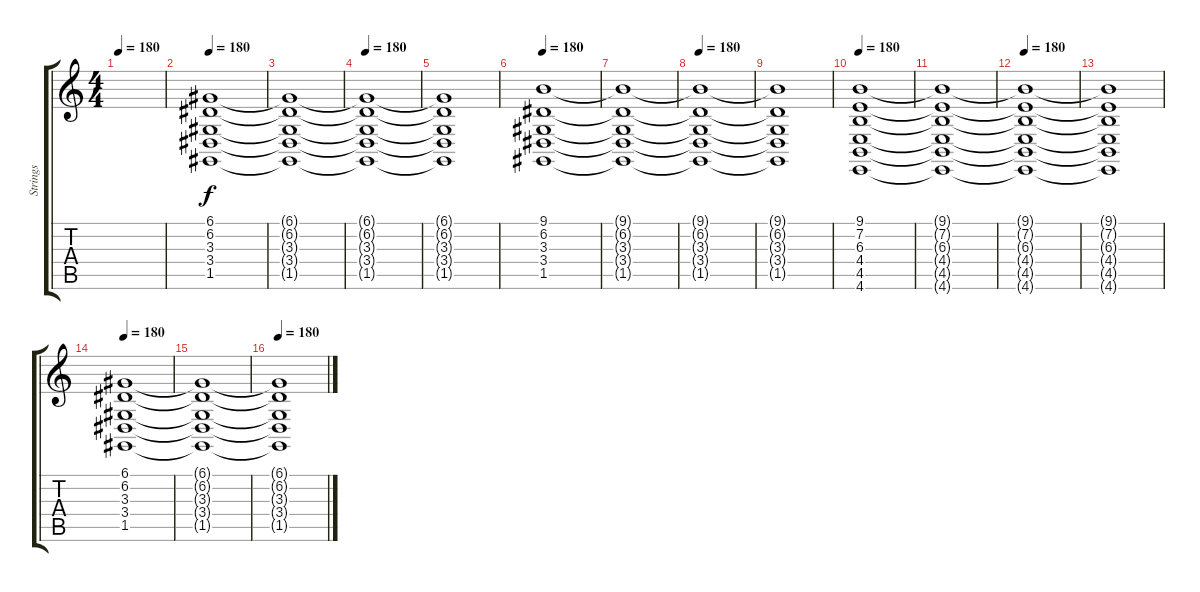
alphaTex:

\track ("Strings" "Strings") {instrument stringensemble1}
\staff {score tabs}
\tuning (D4 A3 F3 C3 G2 C2) {hide}
\ts (4 4)
\tempo 180
\clef g2
\ks c
|
\tempo 180
(6.1 6.2 3.3 3.4 1.5).1{instrument choiraahs} |
(6.1{t} 6.2{t} 3.3{t} 3.4{t} 1.5{t}).1 |
\tempo 180
(6.1{t} 6.2{t} 3.3{t} 3.4{t} 1.5{t}).1 |
(6.1{t} 6.2{t} 3.3{t} 3.4{t} 1.5{t}).1 |
\tempo 180
(9.1 6.2 3.3 3.4 1.5).1 |
(9.1{t} 6.2{t} 3.3{t} 3.4{t} 1.5{t}).1 |
\tempo 180
(9.1{t} 6.2{t} 3.3{t} 3.4{t} 1.5{t}).1 |
(9.1{t} 6.2{t} 3.3{t} 3.4{t} 1.5{t}).1 |
\tempo 180
(9.1 7.2 6.3 4.4 4.5 4.6).1 |
(9.1{t} 7.2{t} 6.3{t} 4.4{t} 4.5{t} 4.6{t}).1 |
\tempo 180
(9.1{t} 7.2{t} 6.3{t} 4.4{t} 4.5{t} 4.6{t}).1 |
(9.1{t} 7.2{t} 6.3{t} 4.4{t} 4.5{t} 4.6{t}).1 |
\tempo 180
(6.1 6.2 3.3 3.4 1.5).1 |
(6.1{t} 6.2{t} 3.3{t} 3.4{t} 1.5{t}).1 |
\tempo 180
(6.1{t} 6.2{t} 3.3{t} 3.4{t} 1.5{t}).1
